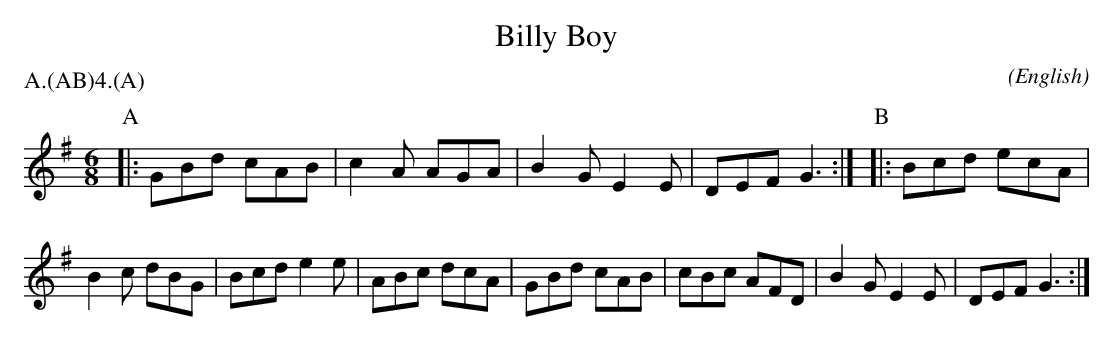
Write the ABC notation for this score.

X:1
T:Billy Boy
M:6/8
C:
O:English
P:A.(AB)4.(A)
L:1/8
K:G
P:A
|:GBd  cAB|c2 A AGA|B2 G E2 E|DEF G3:|\
P:B
|:Bcd  ecA|B2 c dBG|Bcd  e2 e|ABc dcA|\
GBd  cAB|cBc  AFD|B2 G E2 E|DEF G3:|
